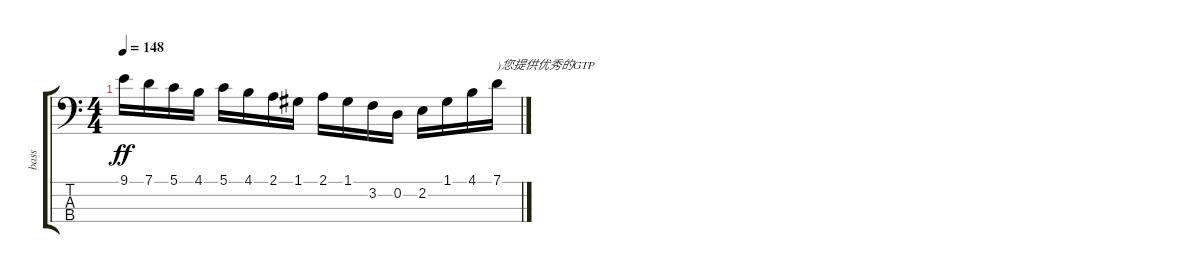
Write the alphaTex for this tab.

\track ("bass" "bass") {instrument electricbassfinger}
\staff {score tabs}
\tuning (G2 D2 A1 E1) {hide}
\ts (4 4)
\tempo 148
\clef f4
\ks c
9.1.16{dy ff} 7.1.16 5.1.16 4.1.16 5.1.16 4.1.16 2.1.16 1.1.16 2.1.16 1.1.16 3.2.16 0.2.16 2.2.16 1.1.16 4.1.16 7.1.16{txt ")您提供优秀的GTP"}
